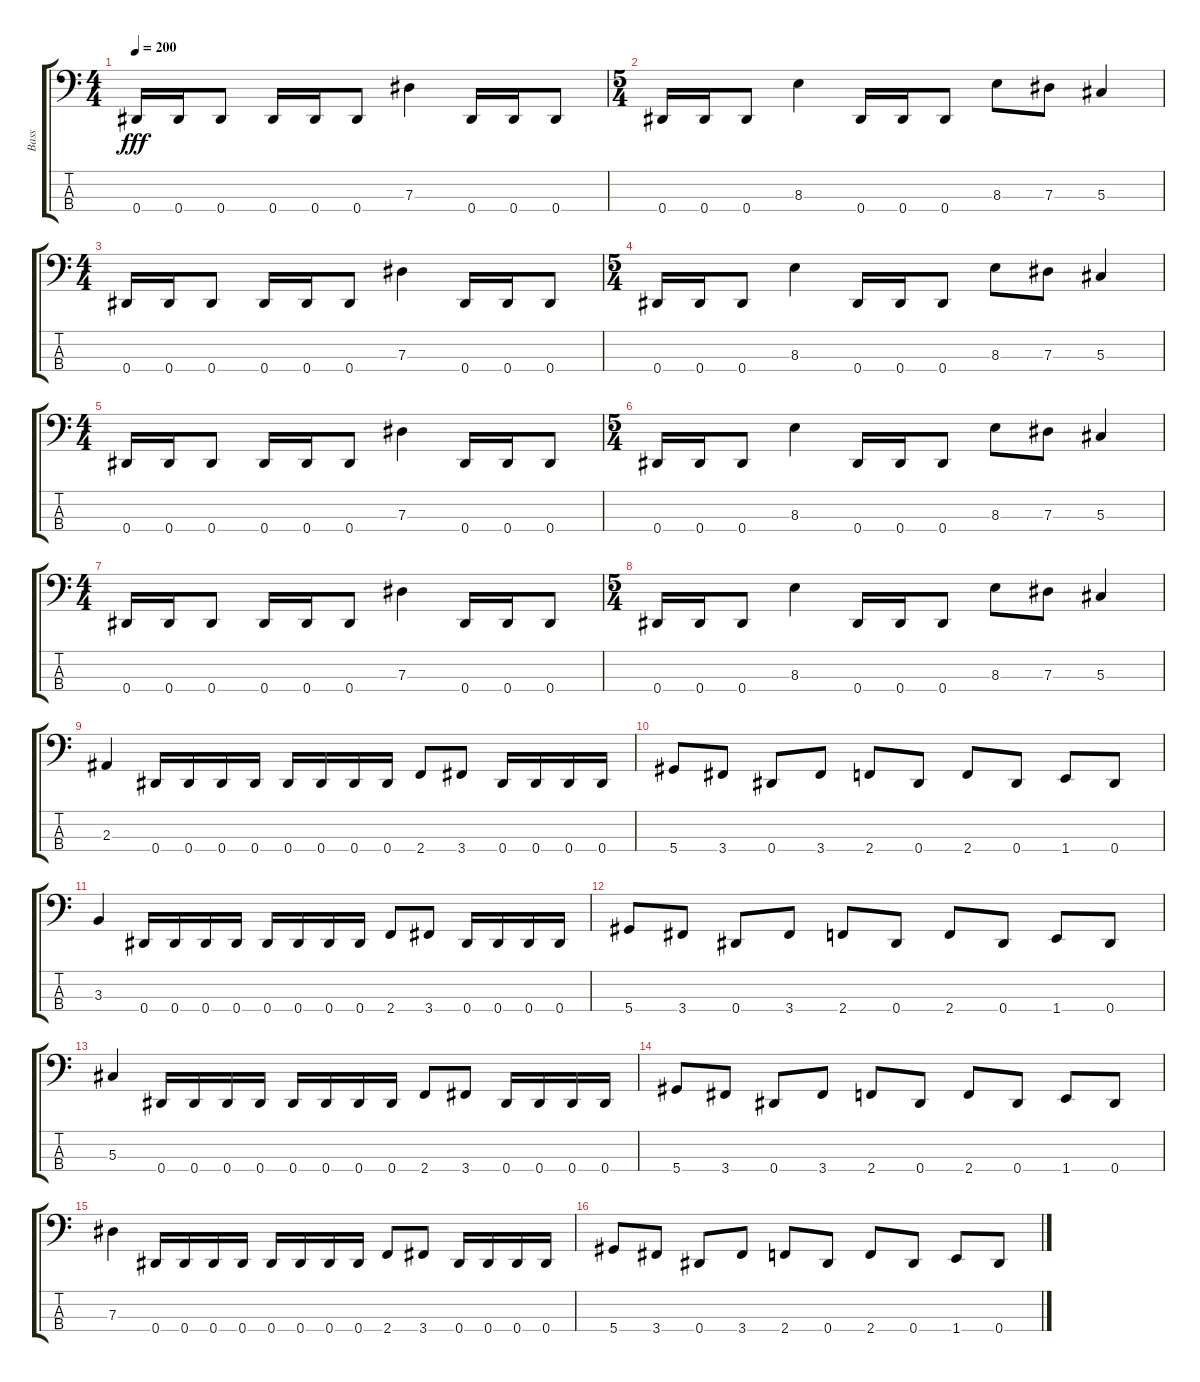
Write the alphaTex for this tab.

\track ("Bass" "Bass") {instrument electricbasspick}
\staff {score tabs}
\tuning (Gb2 Db2 Ab1 Eb1) {hide}
\ts (4 4)
\tempo 200
\clef f4
\ks c
0.4.16{dy fff} 0.4.16 0.4.8 0.4.16 0.4.16 0.4.8 7.3.4 0.4.16 0.4.16 0.4.8 |
\ts (5 4)
0.4.16 0.4.16 0.4.8 8.3.4 0.4.16 0.4.16 0.4.8 8.3.8 7.3.8 5.3.4 |
\ts (4 4)
0.4.16 0.4.16 0.4.8 0.4.16 0.4.16 0.4.8 7.3.4 0.4.16 0.4.16 0.4.8 |
\ts (5 4)
0.4.16 0.4.16 0.4.8 8.3.4 0.4.16 0.4.16 0.4.8 8.3.8 7.3.8 5.3.4 |
\ts (4 4)
0.4.16 0.4.16 0.4.8 0.4.16 0.4.16 0.4.8 7.3.4 0.4.16 0.4.16 0.4.8 |
\ts (5 4)
0.4.16 0.4.16 0.4.8 8.3.4 0.4.16 0.4.16 0.4.8 8.3.8 7.3.8 5.3.4 |
\ts (4 4)
0.4.16 0.4.16 0.4.8 0.4.16 0.4.16 0.4.8 7.3.4 0.4.16 0.4.16 0.4.8 |
\ts (5 4)
0.4.16 0.4.16 0.4.8 8.3.4 0.4.16 0.4.16 0.4.8 8.3.8 7.3.8 5.3.4 |
2.3.4 0.4.16 0.4.16 0.4.16 0.4.16 0.4.16 0.4.16 0.4.16 0.4.16 2.4.8 3.4.8 0.4.16 0.4.16 0.4.16 0.4.16 |
5.4.8 3.4.8 0.4.8 3.4.8 2.4.8 0.4.8 2.4.8 0.4.8 1.4.8 0.4.8 |
3.3.4 0.4.16 0.4.16 0.4.16 0.4.16 0.4.16 0.4.16 0.4.16 0.4.16 2.4.8 3.4.8 0.4.16 0.4.16 0.4.16 0.4.16 |
5.4.8 3.4.8 0.4.8 3.4.8 2.4.8 0.4.8 2.4.8 0.4.8 1.4.8 0.4.8 |
5.3.4 0.4.16 0.4.16 0.4.16 0.4.16 0.4.16 0.4.16 0.4.16 0.4.16 2.4.8 3.4.8 0.4.16 0.4.16 0.4.16 0.4.16 |
5.4.8 3.4.8 0.4.8 3.4.8 2.4.8 0.4.8 2.4.8 0.4.8 1.4.8 0.4.8 |
7.3.4 0.4.16 0.4.16 0.4.16 0.4.16 0.4.16 0.4.16 0.4.16 0.4.16 2.4.8 3.4.8 0.4.16 0.4.16 0.4.16 0.4.16 |
5.4.8 3.4.8 0.4.8 3.4.8 2.4.8 0.4.8 2.4.8 0.4.8 1.4.8 0.4.8
